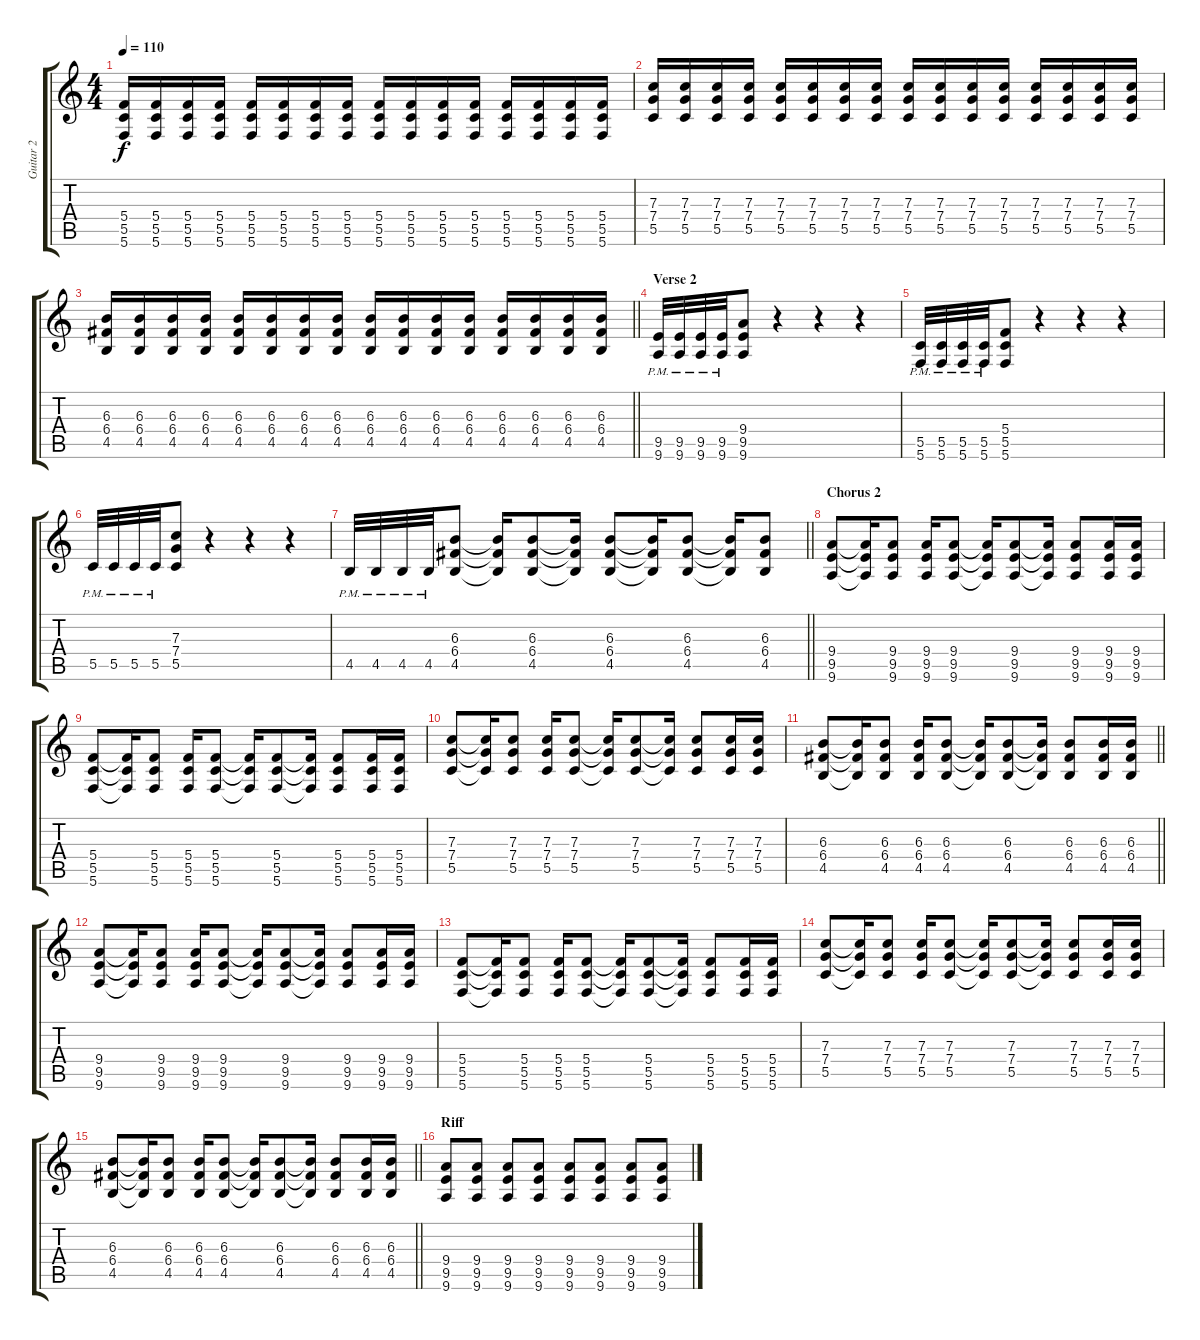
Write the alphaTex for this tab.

\track ("Guitar 2" "Guitar 2") {instrument distortionguitar}
\staff {score tabs}
\tuning (D4 A3 F3 C3 G2 C2) {hide}
\ts (4 4)
\tempo 110
\clef g2
\ks c
(5.4 5.5 5.6).16{dy f} (5.4 5.5 5.6).16 (5.4 5.5 5.6).16 (5.4 5.5 5.6).16 (5.4 5.5 5.6).16 (5.4 5.5 5.6).16 (5.4 5.5 5.6).16 (5.4 5.5 5.6).16 (5.4 5.5 5.6).16 (5.4 5.5 5.6).16 (5.4 5.5 5.6).16 (5.4 5.5 5.6).16 (5.4 5.5 5.6).16 (5.4 5.5 5.6).16 (5.4 5.5 5.6).16 (5.4 5.5 5.6).16 |
(7.3 7.4 5.5).16 (7.3 7.4 5.5).16 (7.3 7.4 5.5).16 (7.3 7.4 5.5).16 (7.3 7.4 5.5).16 (7.3 7.4 5.5).16 (7.3 7.4 5.5).16 (7.3 7.4 5.5).16 (7.3 7.4 5.5).16 (7.3 7.4 5.5).16 (7.3 7.4 5.5).16 (7.3 7.4 5.5).16 (7.3 7.4 5.5).16 (7.3 7.4 5.5).16 (7.3 7.4 5.5).16 (7.3 7.4 5.5).16 |
\barLineRight lightlight
(6.3 6.4 4.5).16 (6.3 6.4 4.5).16 (6.3 6.4 4.5).16 (6.3 6.4 4.5).16 (6.3 6.4 4.5).16 (6.3 6.4 4.5).16 (6.3 6.4 4.5).16 (6.3 6.4 4.5).16 (6.3 6.4 4.5).16 (6.3 6.4 4.5).16 (6.3 6.4 4.5).16 (6.3 6.4 4.5).16 (6.3 6.4 4.5).16 (6.3 6.4 4.5).16 (6.3 6.4 4.5).16 (6.3 6.4 4.5).16 |
\section ("" "Verse 2")
(9.5{pm} 9.6{pm}).32{balance 16} (9.5{pm} 9.6{pm}).32 (9.5{pm} 9.6{pm}).32 (9.5{pm} 9.6{pm}).32 (9.4 9.5 9.6).8 r.4 r.4 r.4 |
(5.5{pm} 5.6{pm}).32 (5.5{pm} 5.6{pm}).32 (5.5{pm} 5.6{pm}).32 (5.5{pm} 5.6{pm}).32 (5.4 5.5 5.6).8 r.4 r.4 r.4 |
5.5{pm}.32 5.5{pm}.32 5.5{pm}.32 5.5{pm}.32 (7.3 7.4 5.5).8 r.4 r.4 r.4 |
\barLineRight lightlight
4.5{pm}.32 4.5{pm}.32 4.5{pm}.32 4.5{pm}.32 (6.3 6.4 4.5).8 (6.3{t} 6.4{t} 4.5{t}).16 (6.3 6.4 4.5).8 (6.3{t} 6.4{t} 4.5{t}).16 (6.3 6.4 4.5).8 (6.3{t} 6.4{t} 4.5{t}).16 (6.3 6.4 4.5).8 (6.3{t} 6.4{t} 4.5{t}).16 (6.3 6.4 4.5).8 |
\section ("" "Chorus 2")
(9.4 9.5 9.6).8 (9.4{t} 9.5{t} 9.6{t}).16 (9.4 9.5 9.6).8 (9.4 9.5 9.6).16 (9.4 9.5 9.6).8 (9.4{t} 9.5{t} 9.6{t}).16 (9.4 9.5 9.6).8 (9.4{t} 9.5{t} 9.6{t}).16 (9.4 9.5 9.6).8 (9.4 9.5 9.6).16 (9.4 9.5 9.6).16 |
(5.4 5.5 5.6).8 (5.4{t} 5.5{t} 5.6{t}).16 (5.4 5.5 5.6).8 (5.4 5.5 5.6).16 (5.4 5.5 5.6).8 (5.4{t} 5.5{t} 5.6{t}).16 (5.4 5.5 5.6).8 (5.4{t} 5.5{t} 5.6{t}).16 (5.4 5.5 5.6).8 (5.4 5.5 5.6).16 (5.4 5.5 5.6).16 |
(7.3 7.4 5.5).8 (7.3{t} 7.4{t} 5.5{t}).16 (7.3 7.4 5.5).8 (7.3 7.4 5.5).16 (7.3 7.4 5.5).8 (7.3{t} 7.4{t} 5.5{t}).16 (7.3 7.4 5.5).8 (7.3{t} 7.4{t} 5.5{t}).16 (7.3 7.4 5.5).8 (7.3 7.4 5.5).16 (7.3 7.4 5.5).16 |
\barLineRight lightlight
(6.3 6.4 4.5).8 (6.3{t} 6.4{t} 4.5{t}).16 (6.3 6.4 4.5).8 (6.3 6.4 4.5).16 (6.3 6.4 4.5).8 (6.3{t} 6.4{t} 4.5{t}).16 (6.3 6.4 4.5).8 (6.3{t} 6.4{t} 4.5{t}).16 (6.3 6.4 4.5).8 (6.3 6.4 4.5).16 (6.3 6.4 4.5).16 |
(9.4 9.5 9.6).8 (9.4{t} 9.5{t} 9.6{t}).16 (9.4 9.5 9.6).8 (9.4 9.5 9.6).16 (9.4 9.5 9.6).8 (9.4{t} 9.5{t} 9.6{t}).16 (9.4 9.5 9.6).8 (9.4{t} 9.5{t} 9.6{t}).16 (9.4 9.5 9.6).8 (9.4 9.5 9.6).16 (9.4 9.5 9.6).16 |
(5.4 5.5 5.6).8 (5.4{t} 5.5{t} 5.6{t}).16 (5.4 5.5 5.6).8 (5.4 5.5 5.6).16 (5.4 5.5 5.6).8 (5.4{t} 5.5{t} 5.6{t}).16 (5.4 5.5 5.6).8 (5.4{t} 5.5{t} 5.6{t}).16 (5.4 5.5 5.6).8 (5.4 5.5 5.6).16 (5.4 5.5 5.6).16 |
(7.3 7.4 5.5).8 (7.3{t} 7.4{t} 5.5{t}).16 (7.3 7.4 5.5).8 (7.3 7.4 5.5).16 (7.3 7.4 5.5).8 (7.3{t} 7.4{t} 5.5{t}).16 (7.3 7.4 5.5).8 (7.3{t} 7.4{t} 5.5{t}).16 (7.3 7.4 5.5).8 (7.3 7.4 5.5).16 (7.3 7.4 5.5).16 |
\barLineRight lightlight
(6.3 6.4 4.5).8 (6.3{t} 6.4{t} 4.5{t}).16 (6.3 6.4 4.5).8 (6.3 6.4 4.5).16 (6.3 6.4 4.5).8 (6.3{t} 6.4{t} 4.5{t}).16 (6.3 6.4 4.5).8 (6.3{t} 6.4{t} 4.5{t}).16 (6.3 6.4 4.5).8 (6.3 6.4 4.5).16 (6.3 6.4 4.5).16 |
\section ("" "Riff")
(9.4 9.5 9.6).8 (9.4 9.5 9.6).8 (9.4 9.5 9.6).8 (9.4 9.5 9.6).8 (9.4 9.5 9.6).8 (9.4 9.5 9.6).8 (9.4 9.5 9.6).8 (9.4 9.5 9.6).8
